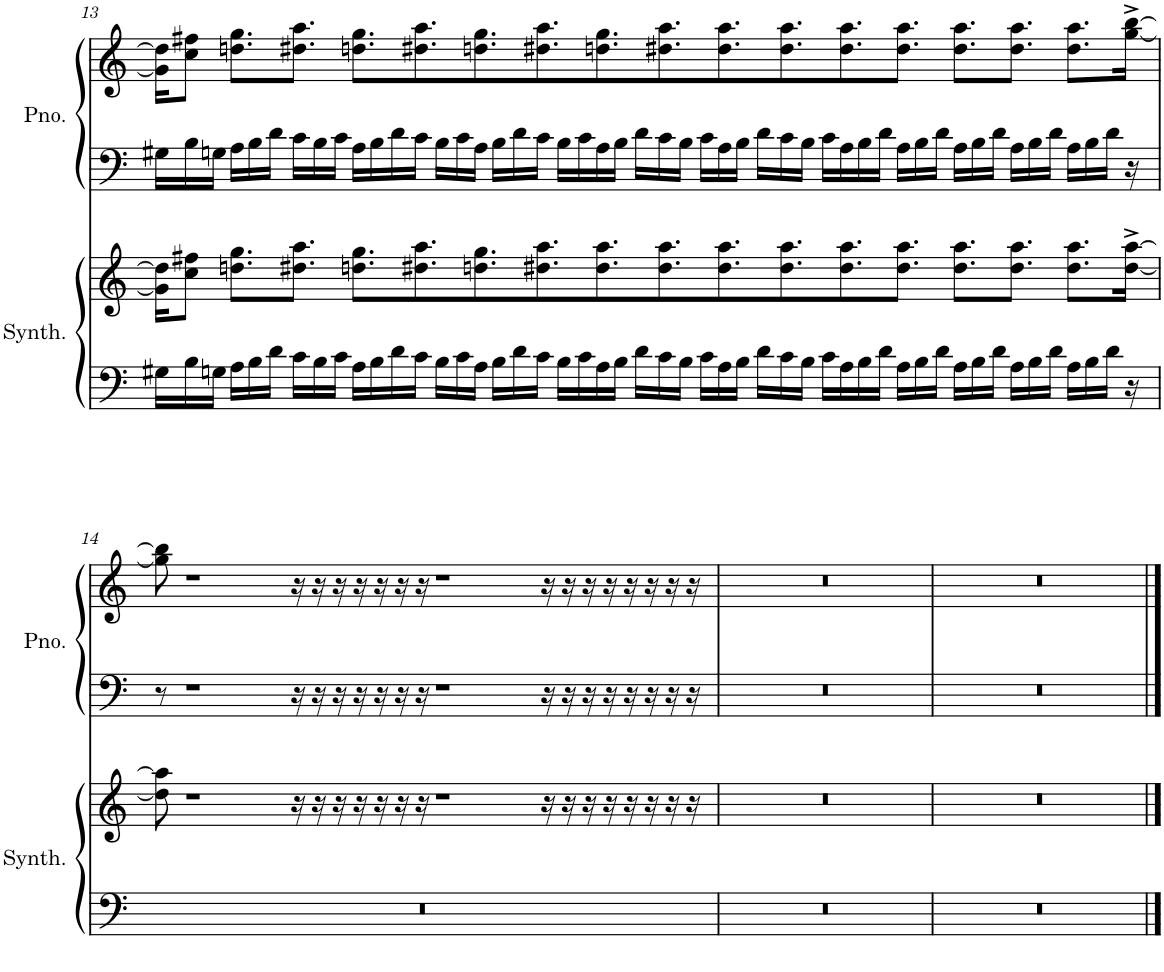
**kern	**kern	**kern	**kern
*part2	*part2	*part1	*part1
*staff4	*staff3	*staff2	*staff1
*I"Square Synthesizer	*	*I"Piano	*
*I'Synth.	*	*I'Pno.	*
!!LO:PB:g=z
*clefF4	*clefG2	*clefF4	*clefG2
*k[]	*k[]	*k[]	*k[]
*M49/16	*M49/16	*M49/16	*M49/16
=13	=13	=13	=13
16G#X\LL	16g#\] 16dd#\]KL	16G#X\LL	16g#\] 16dd#\]KL
16B\	8cc\ 8ff#X\J	16B\	8cc\ 8ff#X\J
16Gn\JJ	.	16Gn\JJ	.
16A\LL	8.ddn\ 8.gg\L	16A\LL	8.ddn\ 8.gg\L
16B\	.	16B\	.
16d\JJ	.	16d\JJ	.
16c\LL	8.dd#X\ 8.aa\J	16c\LL	8.dd#X\ 8.aa\J
16B\	.	16B\	.
16c\JJ	.	16c\JJ	.
16A\LL	8.ddn\ 8.gg\L	16A\LL	8.ddn\ 8.gg\L
16B\	.	16B\	.
16d\	.	16d\	.
16c\JJ	8.dd#X\ 8.aa\	16c\JJ	8.dd#X\ 8.aa\
16B\LL	.	16B\LL	.
16c\	.	16c\	.
16A\JJ	8.ddn\ 8.gg\	16A\JJ	8.ddn\ 8.gg\
16B\LL	.	16B\LL	.
16d\	.	16d\	.
16c\JJ	8.dd#X\ 8.aa\	16c\JJ	8.dd#X\ 8.aa\
16B\LL	.	16B\LL	.
16c\	.	16c\	.
16A\	8.dd#\ 8.aa\	16A\	8.ddn\ 8.gg\
16B\JJ	.	16B\JJ	.
16d\LL	.	16d\LL	.
16c\	8.dd#\ 8.aa\	16c\	8.dd#X\ 8.aa\
16B\JJ	.	16B\JJ	.
16c\LL	.	16c\LL	.
16A\	8.dd#\ 8.aa\	16A\	8.dd#\ 8.aa\
16B\JJ	.	16B\JJ	.
16d\LL	.	16d\LL	.
16c\	8.dd#\ 8.aa\	16c\	8.dd#\ 8.aa\
16B\JJ	.	16B\JJ	.
16c\LL	.	16c\LL	.
16A\	8.dd#\ 8.aa\	16A\	8.dd#\ 8.aa\
16B\	.	16B\	.
16d\JJ	.	16d\JJ	.
16A\LL	8.dd#\ 8.aa\J	16A\LL	8.dd#\ 8.aa\J
16B\	.	16B\	.
16d\JJ	.	16d\JJ	.
16A\LL	8.dd#\ 8.aa\L	16A\LL	8.dd#\ 8.aa\L
16B\	.	16B\	.
16d\JJ	.	16d\JJ	.
16A\LL	8.dd#\ 8.aa\J	16A\LL	8.dd#\ 8.aa\J
16B\	.	16B\	.
16d\JJ	.	16d\JJ	.
16A\LL	8.dd#\ 8.aa\L	16A\LL	8.dd#\ 8.aa\L
16B\	.	16B\	.
16d\JJ	.	16d\JJ	.
16r	[16dd#\^ [16aa\^Jk	16r	[16gg\^ [16bb\^Jk
!!LO:LB:g=z
=14	=14	=14	=14
16%49r	8dd#\] 8aa\]	8r	8gg\] 8bb\]
.	16%47r	1r	1r
.	.	16r	16r
.	.	16r	16r
.	.	16r	16r
.	.	16r	16r
.	.	16r	16r
.	.	16r	16r
.	.	16r	16r
.	.	1r	1r
.	.	16r	16r
.	.	16r	16r
.	.	16r	16r
.	.	16r	16r
.	.	16r	16r
.	.	16r	16r
.	.	16r	16r
.	.	16r	16r
16%31ryy	16r	16%31ryy	16%31ryy
.	16r	.	.
.	16r	.	.
.	16r	.	.
.	16r	.	.
.	16r	.	.
.	16r	.	.
.	1r	.	.
.	16r	.	.
.	16r	.	.
.	16r	.	.
.	16r	.	.
.	16r	.	.
.	16r	.	.
.	16r	.	.
.	16r	.	.
=15	=15	=15	=15
16%49r	16%49r	16%49r	16%49r
8ryy	8r	8ryy	8ryy
=16	=16	=16	=16
16%49r	16%49r	16%49r	16%49r
==	==	==	==
*-	*-	*-	*-
